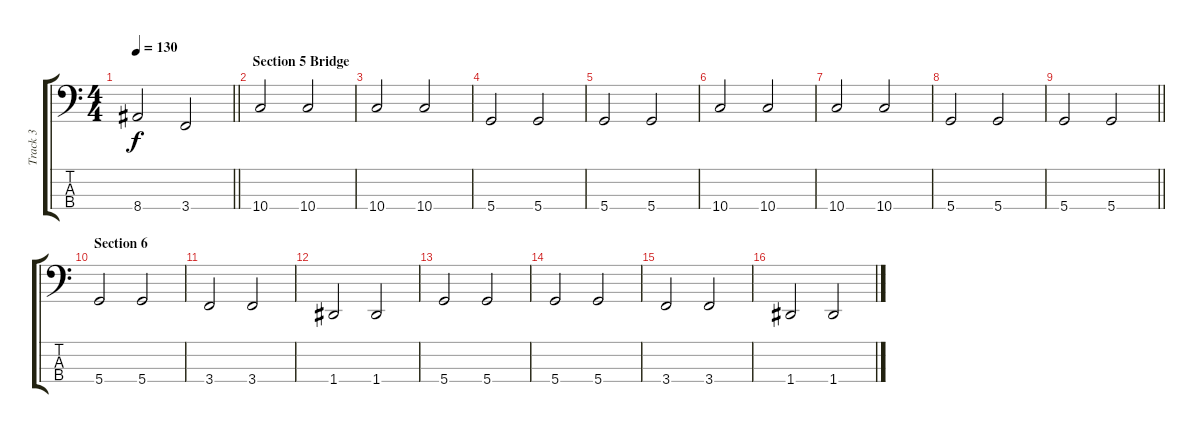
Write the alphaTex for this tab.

\track ("Track 3" "Track 3") {instrument electricbassfinger}
\staff {score tabs}
\tuning (G2 D2 A1 D1) {hide}
\ts (4 4)
\tempo 130
\clef f4
\barLineRight lightlight
\ks c
8.4.2{dy f} 3.4.2 |
\section ("" "Section 5 Bridge")
10.4.2 10.4.2 |
10.4.2 10.4.2 |
5.4.2 5.4.2 |
5.4.2 5.4.2 |
10.4.2 10.4.2 |
10.4.2 10.4.2 |
5.4.2 5.4.2 |
\barLineRight lightlight
5.4.2 5.4.2 |
\section ("" "Section 6")
5.4.2 5.4.2 |
3.4.2 3.4.2 |
1.4.2 1.4.2 |
5.4.2 5.4.2 |
5.4.2 5.4.2 |
3.4.2 3.4.2 |
1.4.2 1.4.2
